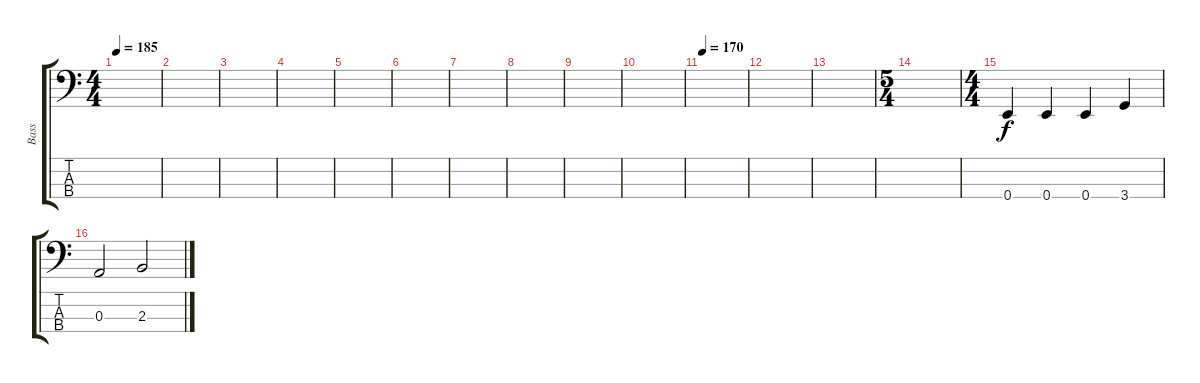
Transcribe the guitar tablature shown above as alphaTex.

\track ("Bass" "Bass") {instrument electricbassfinger}
\staff {score tabs}
\tuning (G2 D2 A1 E1) {hide}
\ts (4 4)
\tempo 185
\clef f4
\ks c
|
|
|
|
|
|
|
|
|
|
\tempo 170
|
|
|
\ts (5 4)
|
\ts (4 4)
0.4.4 0.4.4 0.4.4 3.4.4 |
0.3.2 2.3.2
